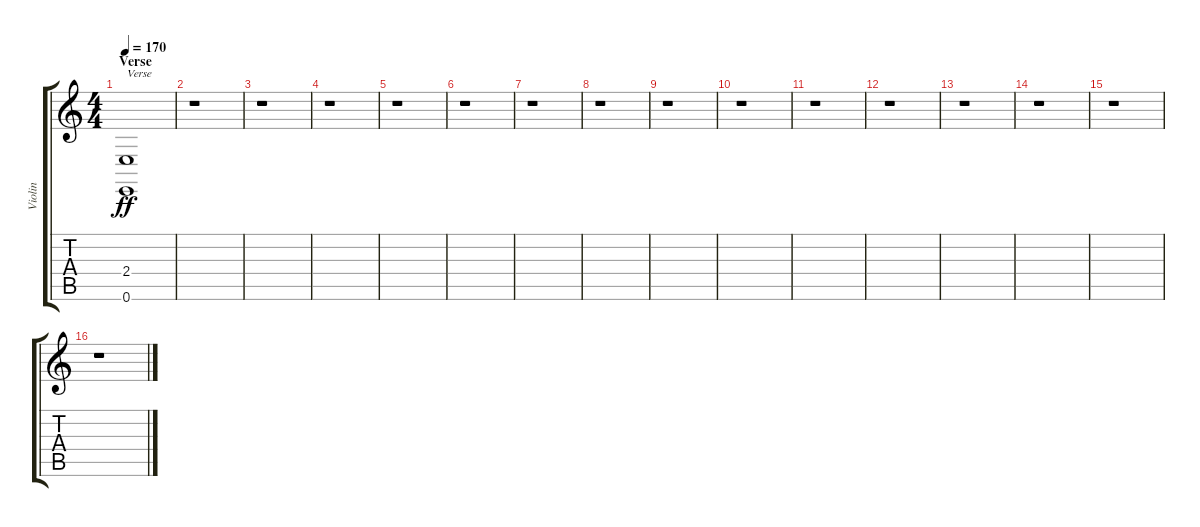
\track ("Violin" "Violin") {instrument violin}
\staff {score tabs}
\tuning (E4 B3 G3 D3 A2 E2) {hide}
\ts (4 4)
\section ("" "Verse")
\tempo 170
\clef g2
\ks c
(2.4 0.6).1{txt "Verse" dy ff} |
r.1 |
r.1 |
r.1 |
r.1 |
r.1 |
r.1 |
r.1 |
r.1 |
r.1 |
r.1 |
r.1 |
r.1 |
r.1 |
r.1 |
r.1
